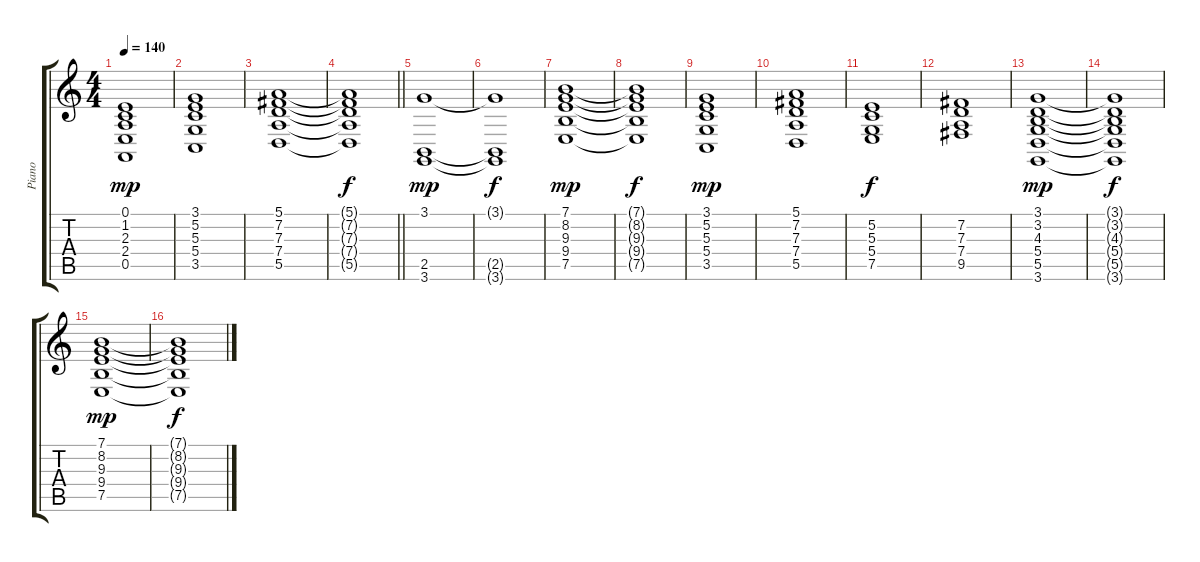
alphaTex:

\track ("Piano" "Piano") {instrument synthstrings2}
\staff {score tabs}
\tuning (E4 B3 G3 D3 A2 E2) {hide}
\ts (4 4)
\tempo 140
\clef g2
\ks c
(0.1 1.2 2.3 2.4 0.5).1{dy mp} |
(3.1 5.2 5.3 5.4 3.5).1 |
(5.1 7.2 7.3 7.4 5.5).1 |
\barLineRight lightlight
(5.1{t} 7.2{t} 7.3{t} 7.4{t} 5.5{t}).1{dy f} |
(3.1 2.5 3.6).1{dy mp} |
(3.1{t} 2.5{t} 3.6{t}).1{dy f} |
(7.1 8.2 9.3 9.4 7.5).1{dy mp} |
(7.1{t} 8.2{t} 9.3{t} 9.4{t} 7.5{t}).1{dy f} |
(3.1 5.2 5.3 5.4 3.5).1{dy mp} |
(5.1 7.2 7.3 7.4 5.5).1 |
(5.2 5.3 5.4 7.5).1{dy f} |
(7.2 7.3 7.4 9.5).1 |
(3.1 3.2 4.3 5.4 5.5 3.6).1{dy mp} |
(3.1{t} 3.2{t} 4.3{t} 5.4{t} 5.5{t} 3.6{t}).1{dy f} |
(7.1 8.2 9.3 9.4 7.5).1{dy mp} |
(7.1{t} 8.2{t} 9.3{t} 9.4{t} 7.5{t}).1{dy f}
